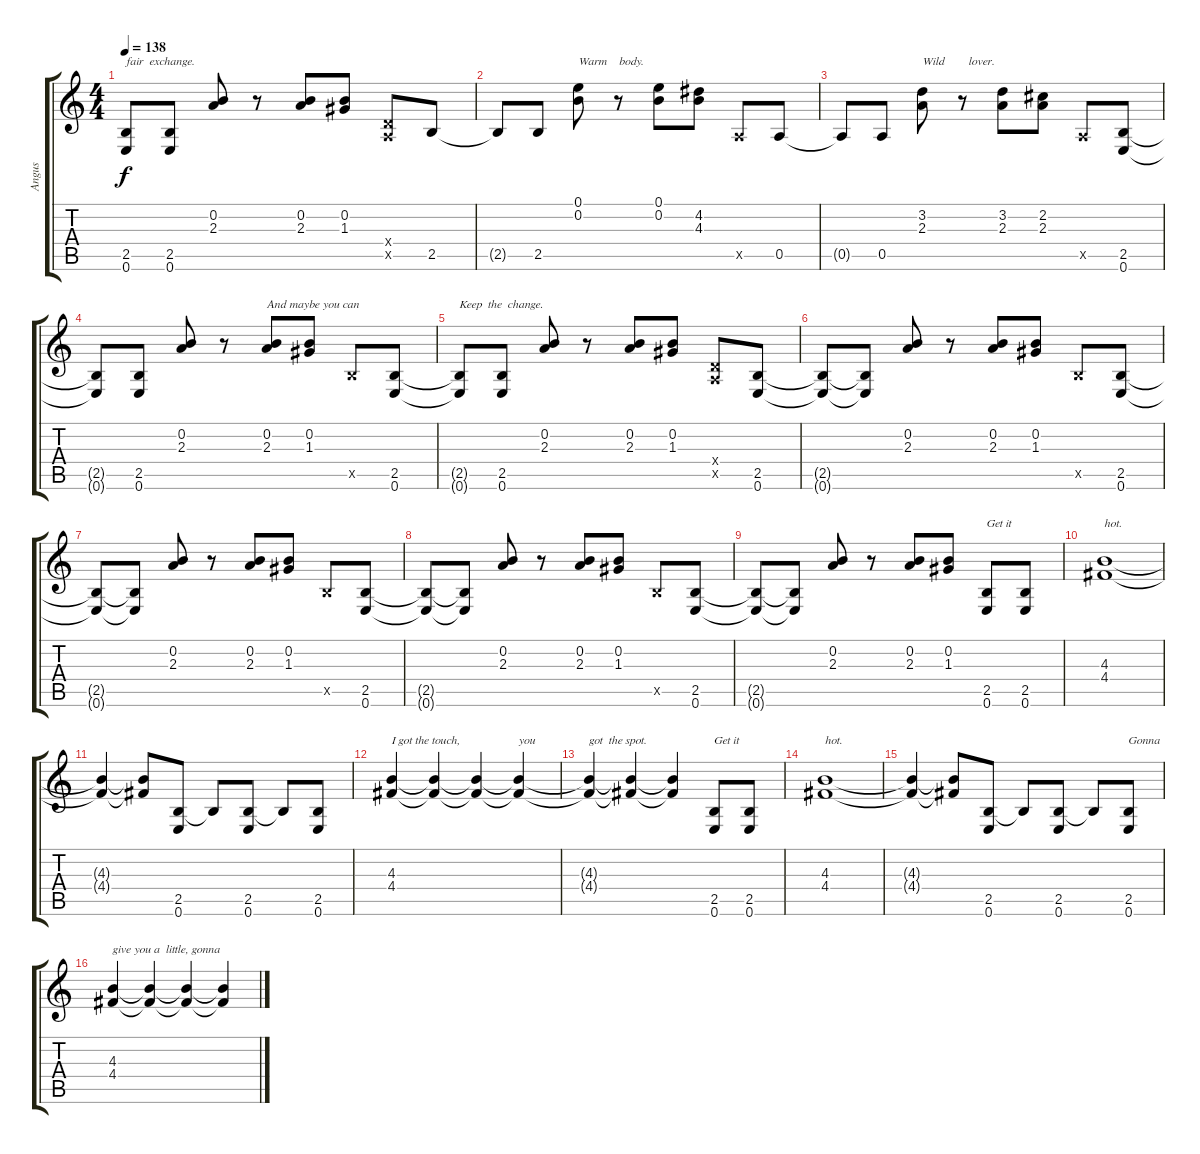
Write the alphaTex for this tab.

\track ("Angus" "Angus") {instrument distortionguitar}
\staff {score tabs}
\tuning (E4 B3 G3 D3 A2 E2) {hide}
\ts (4 4)
\tempo 138
\clef g2
\ks c
(2.5{t} 0.6{t}).8{txt "fair  exchange." dy f} (2.5 0.6).8 (0.2 2.3).8 r.8 (0.2 2.3).8 (0.2 1.3).8 (0.4{x} 0.5{x}).8 2.5.8 |
2.5{t}.8 2.5.8 (0.1 0.2).8{txt "Warm    body."} r.8 (0.1 0.2).8 (4.2 4.3).8 0.5{x}.8 0.5.8 |
0.5{t}.8 0.5.8 (3.2 2.3).8{txt "Wild        lover."} r.8 (3.2 2.3).8 (2.2 2.3).8 0.5{x}.8 (2.5 0.6).8 |
(2.5{t} 0.6{t}).8 (2.5 0.6).8 (0.2 2.3).8 r.8 (0.2 2.3).8{txt "And maybe you can "} (0.2 1.3).8 2.5{x}.8 (2.5 0.6).8 |
(2.5{t} 0.6{t}).8{txt "Keep  the  change."} (2.5 0.6).8 (0.2 2.3).8 r.8 (0.2 2.3).8 (0.2 1.3).8 (0.4{x} 0.5{x}).8 (2.5 0.6).8 |
(2.5{t} 0.6{t}).8 (2.5{t} 0.6{t}).8 (0.2 2.3).8 r.8 (0.2 2.3).8 (0.2 1.3).8 2.5{x}.8 (2.5 0.6).8 |
(2.5{t} 0.6{t}).8 (2.5{t} 0.6{t}).8 (0.2 2.3).8 r.8 (0.2 2.3).8 (0.2 1.3).8 2.5{x}.8 (2.5 0.6).8 |
(2.5{t} 0.6{t}).8 (2.5{t} 0.6{t}).8 (0.2 2.3).8 r.8 (0.2 2.3).8 (0.2 1.3).8 2.5{x}.8 (2.5 0.6).8 |
(2.5{t} 0.6{t}).8 (2.5{t} 0.6{t}).8 (0.2 2.3).8 r.8 (0.2 2.3).8 (0.2 1.3).8 (2.5 0.6).8{txt "Get it"} (2.5 0.6).8 |
(4.3 4.4).1{txt "hot."} |
(4.3{t} 4.4{t}).4 (4.3{t} 4.4{t}).8 (2.5 0.6).8 2.5{t}.8 (2.5 0.6).8 2.5{t}.8 (2.5 0.6).8 |
(4.3 4.4).4{txt "I got the touch,"} (4.3{t} 4.4{t}).4 (4.3{t} 4.4{t}).4 (4.3{t} 4.4{t}).4{txt "you"} |
(4.3{t} 4.4{t}).4{txt "got  the spot."} (4.3{t} 4.4{t}).4 (4.3{t} 4.4{t}).4 (2.5 0.6).8{txt "Get it"} (2.5 0.6).8 |
(4.3 4.4).1{txt "hot."} |
(4.3{t} 4.4{t}).4 (4.3{t} 4.4{t}).8 (2.5 0.6).8 2.5{t}.8 (2.5 0.6).8 2.5{t}.8 (2.5 0.6).8{txt "Gonna"} |
(4.3 4.4).4{txt "give you a  little, gonna"} (4.3{t} 4.4{t}).4 (4.3{t} 4.4{t}).4 (4.3{t} 4.4{t}).4
